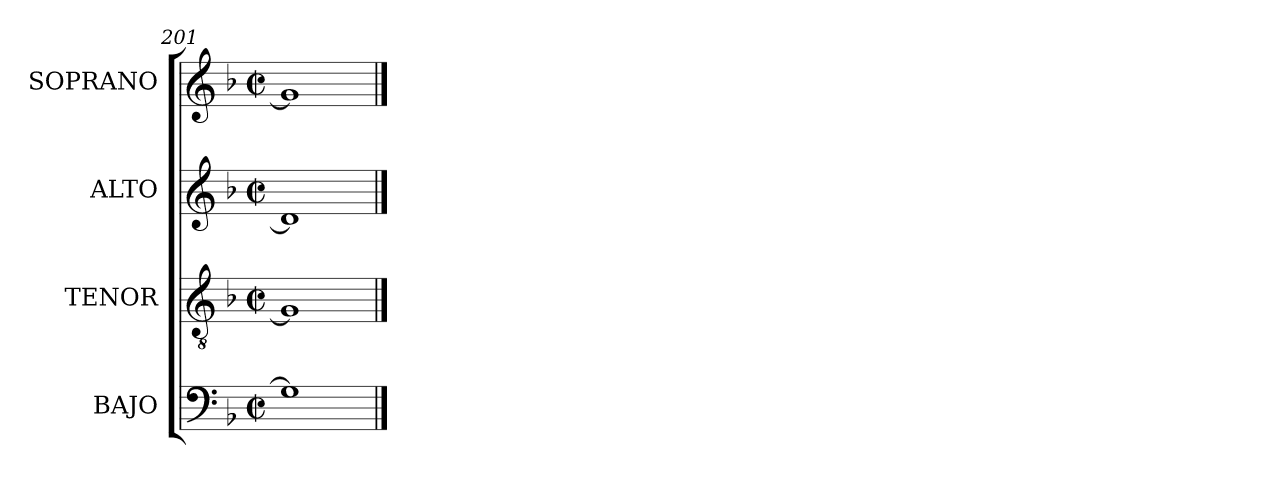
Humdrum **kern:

**kern	**kern	**kern	**kern
*part4	*part3	*part2	*part1
*staff4	*staff3	*staff2	*staff1
*I"BAJO	*I"TENOR	*I"ALTO	*I"SOPRANO
*I'B.	*I'T.	*I'A.	*I'S.
*clefF4	*clefGv2	*clefG2	*clefG2
*	*ITrd7c12	*	*
*k[b-]	*k[b-]	*k[b-]	*k[b-]
*F:	*F:	*F:	*F:
*M2/2	*M2/2	*M2/2	*M2/2
*met(c|)	*met(c|)	*met(c|)	*met(c|)
=201	=201	=201	=201
1Gi]	1GGi]	1di]	1gi]
==	==	==	==
*-	*-	*-	*-
